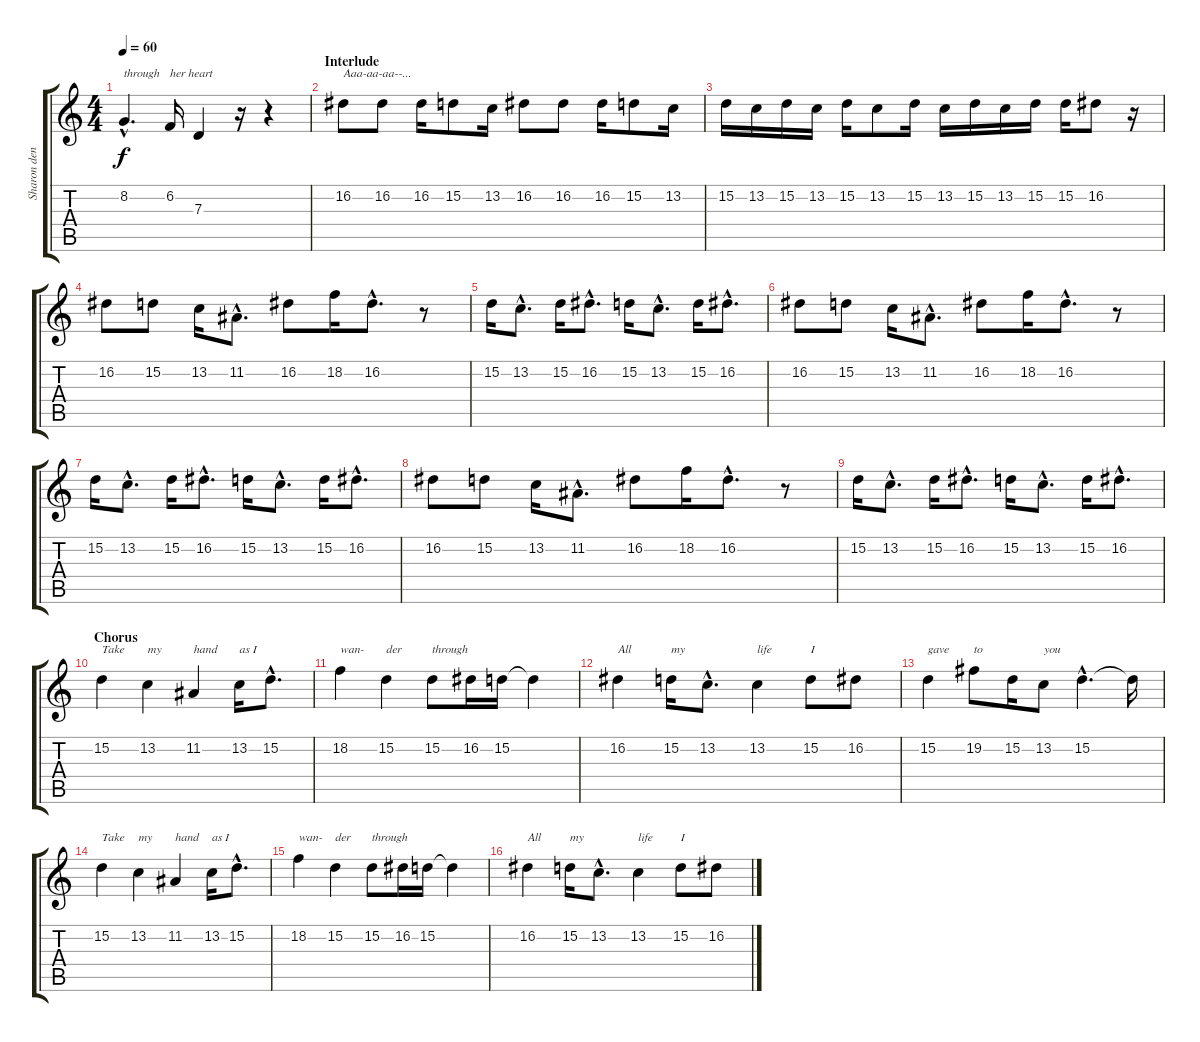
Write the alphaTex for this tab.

\track ("Sharon den Adel" "Sharon den") {instrument flute}
\staff {score tabs}
\tuning (E4 B3 G3 D3 A2 E2) {hide}
\ts (4 4)
\tempo 60
\clef g2
\ks c
8.2{hac}.4{d txt "through" dy f} 6.2.16{txt "her heart"} 7.3.4 r.16 r.4 |
\section ("" "Interlude")
16.2.8{txt "Aaa-aa-aa--..."} 16.2.8 16.2.16 15.2.8 13.2.16 16.2.8 16.2.8 16.2.16 15.2.8 13.2.16 |
15.2.16 13.2.16 15.2.16 13.2.16 15.2.16 13.2.8 15.2.16 13.2.16 15.2.16 13.2.16 15.2.16 15.2.16 16.2.8 r.16 |
16.2.8 15.2.8 13.2.16 11.2{hac}.8{d} 16.2.8 18.2.16 16.2{hac}.8{d} r.8 |
15.2.16 13.2{hac}.8{d} 15.2.16 16.2{hac}.8{d} 15.2.16 13.2{hac}.8{d} 15.2.16 16.2{hac}.8{d} |
16.2.8 15.2.8 13.2.16 11.2{hac}.8{d} 16.2.8 18.2.16 16.2{hac}.8{d} r.8 |
15.2.16 13.2{hac}.8{d} 15.2.16 16.2{hac}.8{d} 15.2.16 13.2{hac}.8{d} 15.2.16 16.2{hac}.8{d} |
16.2.8 15.2.8 13.2.16 11.2{hac}.8{d} 16.2.8 18.2.16 16.2{hac}.8{d} r.8 |
15.2.16 13.2{hac}.8{d} 15.2.16 16.2{hac}.8{d} 15.2.16 13.2{hac}.8{d} 15.2.16 16.2{hac}.8{d} |
\section ("" "Chorus")
15.2.4{txt "Take"} 13.2.4{txt "my"} 11.2.4{txt "hand"} 13.2.16{txt "as I"} 15.2{hac}.8{d} |
18.2.4{txt "wan-"} 15.2.4{txt "der"} 15.2.8{txt "through"} 16.2.16 15.2.16 15.2{t}.4 |
16.2.4{txt "All"} 15.2.16{txt "my"} 13.2{hac}.8{d} 13.2.4{txt "life"} 15.2.8{txt "I"} 16.2.8 |
15.2.4{txt "gave"} 19.2.8{txt "to"} 15.2.16 13.2.8{txt "you"} 15.2{hac}.4{d} 15.2{t}.16 |
15.2.4{txt "Take"} 13.2.4{txt "my"} 11.2.4{txt "hand"} 13.2.16{txt "as I"} 15.2{hac}.8{d} |
18.2.4{txt "wan-"} 15.2.4{txt "der"} 15.2.8{txt "through"} 16.2.16 15.2.16 15.2{t}.4 |
16.2.4{txt "All"} 15.2.16{txt "my"} 13.2{hac}.8{d} 13.2.4{txt "life"} 15.2.8{txt "I"} 16.2.8
